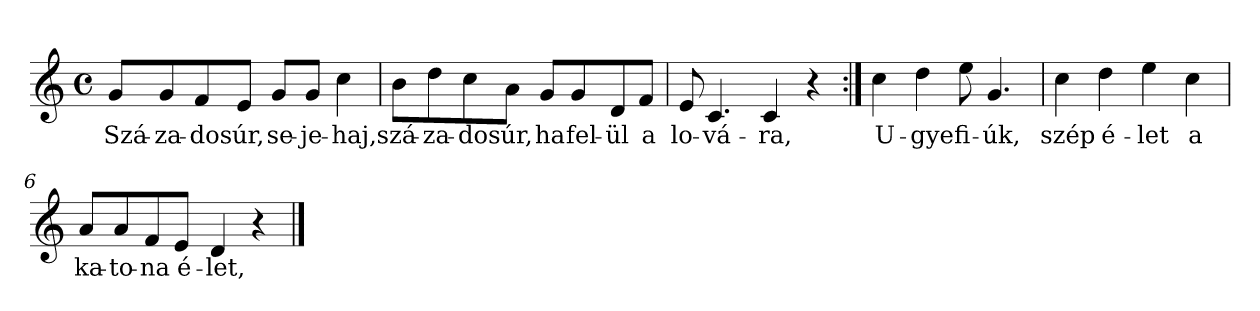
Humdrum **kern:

**kern	**text
*part1	*part1
*staff1	*staff1
*clefG2	*
*k[]	*
*C:	*
*M4/4	*
*met(c)	*
=1	=1
!	!LO:LY:b
8g/L	Szá-
!	!LO:LY:b
8g/	-za-
!	!LO:LY:b
8f/	-dos
!	!LO:LY:b
8e/J	úr,
!	!LO:LY:b
8g/L	se-
!	!LO:LY:b
8g/J	-je-
!	!LO:LY:b
4cc\	-haj,
=2	=2
!	!LO:LY:b
8b\L	szá-
!	!LO:LY:b
8dd\	-za-
!	!LO:LY:b
8cc\	-dos
!	!LO:LY:b
8a\J	úr,
!	!LO:LY:b
8g/L	ha
!	!LO:LY:b
8g/	fel-
!	!LO:LY:b
8d/	-ül
!	!LO:LY:b
8f/J	a
=3	=3
!	!LO:LY:b
8e/	lo-
!	!LO:LY:b
4.c/	-vá-
!	!LO:LY:b
4c/	-ra,
4r	.
!!LO:LB:g=z
=4:|!	=4:|!
!	!LO:LY:b
4cc\	U-
!	!LO:LY:b
4dd\	-gye
!	!LO:LY:b
8ee\	fi-
!	!LO:LY:b
4.g/	-úk,
=5	=5
!	!LO:LY:b
4cc\	szép
!	!LO:LY:b
4dd\	é-
!	!LO:LY:b
4ee\	-let
!	!LO:LY:b
4cc\	a
=6	=6
!	!LO:LY:b
8a/L	ka-
!	!LO:LY:b
8a/	-to-
!	!LO:LY:b
8f/	-na
!	!LO:LY:b
8e/J	é-
!	!LO:LY:b
4d/	-let,
4r	.
==	==
*-	*-
